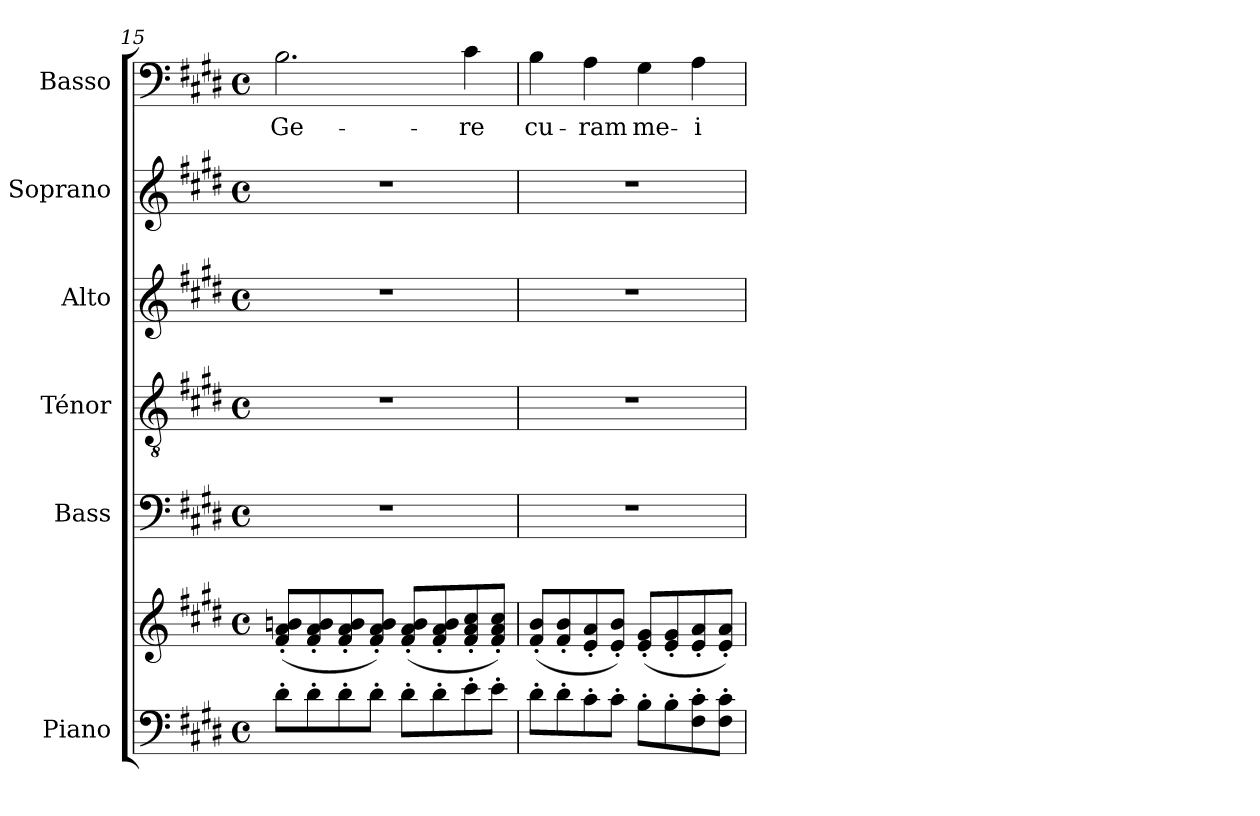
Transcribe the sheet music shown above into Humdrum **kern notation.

**kern	**kern	**kern	**kern	**kern	**kern	**kern	**text
*part6	*part6	*part5	*part4	*part3	*part2	*part1	*part1
*staff7	*staff6	*staff5	*staff4	*staff3	*staff2	*staff1	*staff1
*I"Piano	*	*I"Bass	*I"Ténor	*I"Alto	*I"Soprano	*I"Basso	*
*I'Pno.	*	*I'B.	*I'T.	*I'A.	*I'S.	*I'B	*
!!LO:PB:g=z
*clefF4	*clefG2	*clefF4	*clefGv2	*clefG2	*clefG2	*clefF4	*
*k[f#c#g#d#]	*k[f#c#g#d#]	*k[f#c#g#d#]	*k[f#c#g#d#]	*k[f#c#g#d#]	*k[f#c#g#d#]	*k[f#c#g#d#]	*
*M4/4	*M4/4	*M4/4	*M4/4	*M4/4	*M4/4	*M4/4	*
*met(c)	*met(c)	*met(c)	*met(c)	*met(c)	*met(c)	*met(c)	*
=15	=15	=15	=15	=15	=15	=15	=15
!	!	!	!	!	!	!	!LO:LY:b
8d#'\L	(<8f#/' 8a/' 8bn/'L	1r	1r	1r	1r	2.B\	Ge-
8d#'\	8f#/' 8a/' 8b/'	.	.	.	.	.	.
8d#'\	8f#/' 8a/' 8b/'	.	.	.	.	.	.
8d#'\J	8f#/' 8a/' 8b/'J)	.	.	.	.	.	.
8d#'\L	(<8f#/' 8a/' 8b/'L	.	.	.	.	.	.
8d#'\	8f#/' 8a/' 8b/'	.	.	.	.	.	.
!	!	!	!	!	!	!	!LO:LY:b
8e'\	8f#/' 8a/' 8cc#/'	.	.	.	.	4c#\	-re
8e'\J	8f#/' 8a/' 8cc#/'J)	.	.	.	.	.	.
=16	=16	=16	=16	=16	=16	=16	=16
!	!	!	!	!	!	!	!LO:LY:b
8d#'\L	(<8f#/' 8b/'L	1r	1r	1r	1r	4B\	cu-
8d#'\	8f#/' 8b/'	.	.	.	.	.	.
!	!	!	!	!	!	!	!LO:LY:b
8c#'\	8e/' 8a/'	.	.	.	.	4A\	-ram
8c#'\J	8e/' 8b/'J)	.	.	.	.	.	.
!	!	!	!	!	!	!	!LO:LY:b
8B'\L	(<8e/' 8g#/'L	.	.	.	.	4G#\	me-
8B'\	8e/' 8g#/'	.	.	.	.	.	.
!	!	!	!	!	!	!	!LO:LY:b
8F#\' 8c#\'	8e/' 8a/'	.	.	.	.	4A\	-i
8F#\' 8c#\'J	8e/' 8a/'J)	.	.	.	.	.	.
=	=	=	=	=	=	=	=
*-	*-	*-	*-	*-	*-	*-	*-
